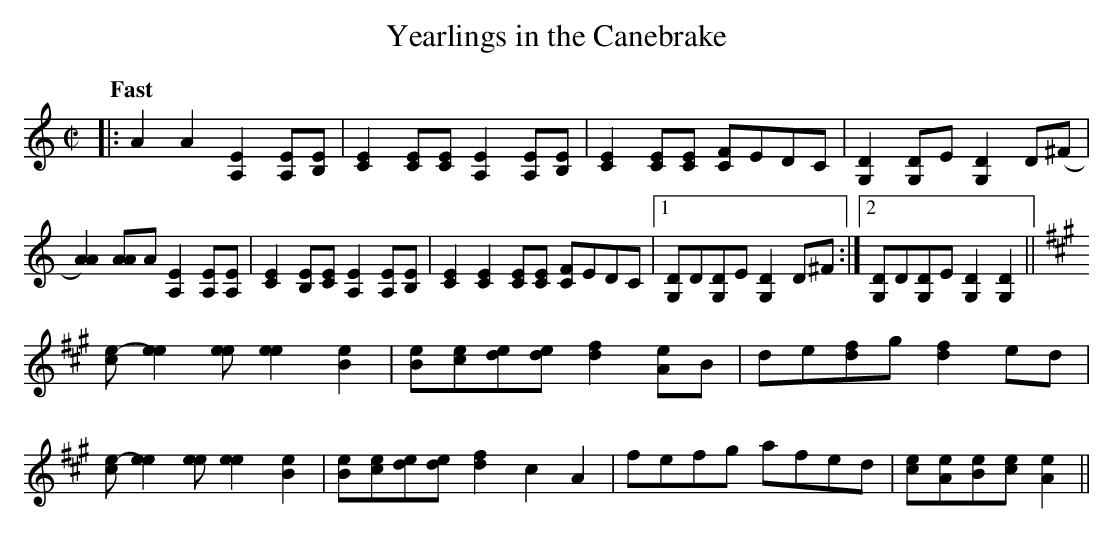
X:1
T:Yearlings in the Canebrake
M:C|
L:1/8
Q:"Fast"
K:Amin
|:A2A2[A,2E2][A,E][B,E]|[C2E2] [CE][CE] [A,2E2][A,E][B,E]|[C2E2][CE][CE] [CF]EDC |[G,2D2][G,D]E [G,2D2] D(^F|
[A2A2]) [AA]A [A,2E2][A,E][A,E]|[C2E2]  [B,E][CE] [A,2E2][A,E][B,E]|[C2E2][C2E2][CE][CE] [CF]EDC |1[G,D]D[G,D]E [G,2D2] D^F:|2[G,D]D[G,D]E [G,2D2][G,2D2]||
K:A
[ce]-[e2e2][ee] [e2e2][B2e2]|[Be][ce][de][de] [d2f2]  [Ae]B | de[df]g [d2f2] ed|
[ce]-[e2e2][ee] [e2e2] [B2e2]|[Be][ce][de][de] [d2f2]  c2A2| fefg afed|[ce][Ae][Be][ce] [A2e2]||
